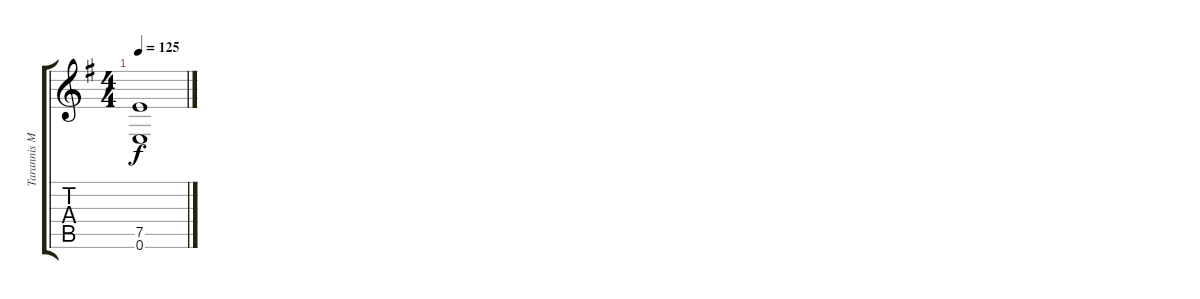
\track ("Tarannis Moloch" "Tarannis M") {instrument distortionguitar}
\staff {score tabs}
\tuning (E4 B3 G3 D3 A2 E2) {hide}
\ts (4 4)
\tempo 125
\clef g2
\ks eminor
(7.5 0.6).1{dy f}
